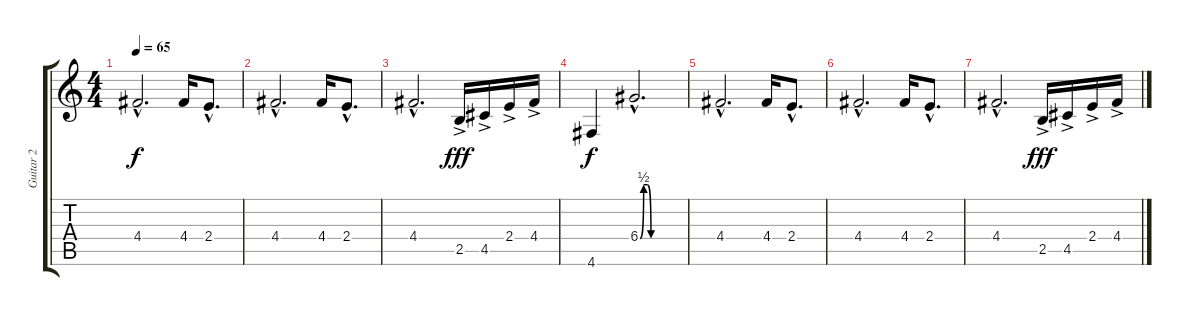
\track ("Guitar 2" "Guitar 2") {instrument electricguitarjazz}
\staff {score tabs}
\tuning (E4 B3 G3 D3 A2 D2) {hide}
\ts (4 4)
\tempo 65
\clef g2
\ks c
4.4{hac}.2{d dy f} 4.4.16 2.4{hac}.8{d} |
4.4{hac}.2{d} 4.4.16 2.4{hac}.8{d} |
4.4{hac}.2{d} 2.5{ac}.16{dy fff} 4.5{ac}.16 2.4{ac}.16 4.4{ac}.16 |
4.6.4{dy f instrument distortionguitar} 6.4{be (custom 0 0 5 2 10 2 15 0 60 0) hac}.2{d} |
4.4{hac}.2{d} 4.4.16 2.4{hac}.8{d} |
4.4{hac}.2{d} 4.4.16 2.4{hac}.8{d} |
4.4{hac}.2{d} 2.5{ac}.16{dy fff} 4.5{ac}.16 2.4{ac}.16 4.4{ac}.16
